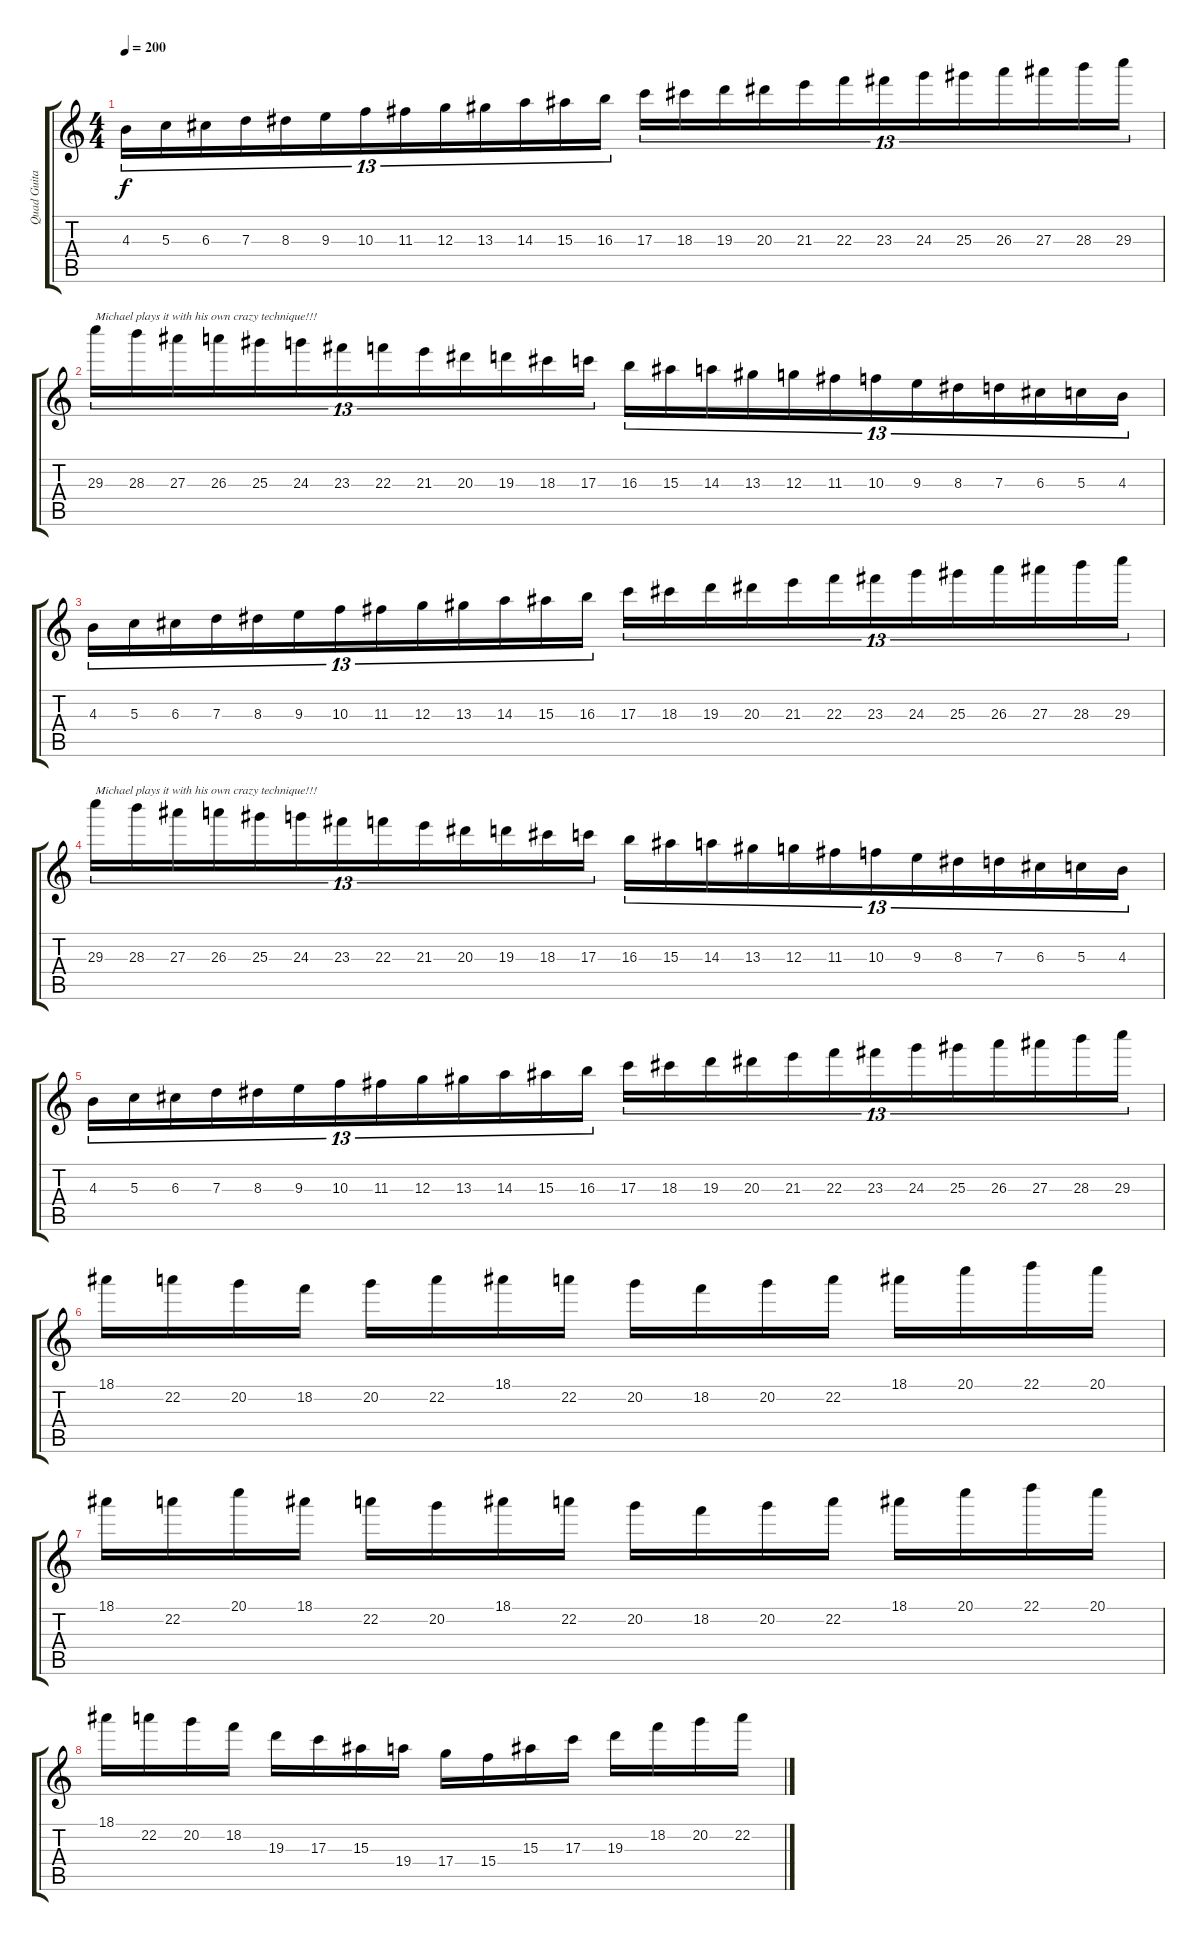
\track ("Quad Guitar" "Quad Guita") {instrument distortionguitar}
\staff {score tabs}
\tuning (E4 B3 G3 D3 A2 E2) {hide}
\ts (4 4)
\tempo 200
\clef g2
\ks c
4.3.16{tu (13 8) dy f} 5.3.16{tu (13 8)} 6.3.16{tu (13 8)} 7.3.16{tu (13 8)} 8.3.16{tu (13 8)} 9.3.16{tu (13 8)} 10.3.16{tu (13 8)} 11.3.16{tu (13 8)} 12.3.16{tu (13 8)} 13.3.16{tu (13 8)} 14.3.16{tu (13 8)} 15.3.16{tu (13 8)} 16.3.16{tu (13 8)} 17.3.16{tu (13 8)} 18.3.16{tu (13 8)} 19.3.16{tu (13 8)} 20.3.16{tu (13 8)} 21.3.16{tu (13 8)} 22.3.16{tu (13 8)} 23.3.16{tu (13 8)} 24.3.16{tu (13 8)} 25.3.16{tu (13 8)} 26.3.16{tu (13 8)} 27.3.16{tu (13 8)} 28.3.16{tu (13 8)} 29.3.16{tu (13 8)} |
29.3.16{tu (13 8) txt "Michael plays it with his own crazy technique!!!"} 28.3.16{tu (13 8)} 27.3.16{tu (13 8)} 26.3.16{tu (13 8)} 25.3.16{tu (13 8)} 24.3.16{tu (13 8)} 23.3.16{tu (13 8)} 22.3.16{tu (13 8)} 21.3.16{tu (13 8)} 20.3.16{tu (13 8)} 19.3.16{tu (13 8)} 18.3.16{tu (13 8)} 17.3.16{tu (13 8)} 16.3.16{tu (13 8)} 15.3.16{tu (13 8)} 14.3.16{tu (13 8)} 13.3.16{tu (13 8)} 12.3.16{tu (13 8)} 11.3.16{tu (13 8)} 10.3.16{tu (13 8)} 9.3.16{tu (13 8)} 8.3.16{tu (13 8)} 7.3.16{tu (13 8)} 6.3.16{tu (13 8)} 5.3.16{tu (13 8)} 4.3.16{tu (13 8)} |
4.3.16{tu (13 8)} 5.3.16{tu (13 8)} 6.3.16{tu (13 8)} 7.3.16{tu (13 8)} 8.3.16{tu (13 8)} 9.3.16{tu (13 8)} 10.3.16{tu (13 8)} 11.3.16{tu (13 8)} 12.3.16{tu (13 8)} 13.3.16{tu (13 8)} 14.3.16{tu (13 8)} 15.3.16{tu (13 8)} 16.3.16{tu (13 8)} 17.3.16{tu (13 8)} 18.3.16{tu (13 8)} 19.3.16{tu (13 8)} 20.3.16{tu (13 8)} 21.3.16{tu (13 8)} 22.3.16{tu (13 8)} 23.3.16{tu (13 8)} 24.3.16{tu (13 8)} 25.3.16{tu (13 8)} 26.3.16{tu (13 8)} 27.3.16{tu (13 8)} 28.3.16{tu (13 8)} 29.3.16{tu (13 8)} |
29.3.16{tu (13 8) txt "Michael plays it with his own crazy technique!!!"} 28.3.16{tu (13 8)} 27.3.16{tu (13 8)} 26.3.16{tu (13 8)} 25.3.16{tu (13 8)} 24.3.16{tu (13 8)} 23.3.16{tu (13 8)} 22.3.16{tu (13 8)} 21.3.16{tu (13 8)} 20.3.16{tu (13 8)} 19.3.16{tu (13 8)} 18.3.16{tu (13 8)} 17.3.16{tu (13 8)} 16.3.16{tu (13 8)} 15.3.16{tu (13 8)} 14.3.16{tu (13 8)} 13.3.16{tu (13 8)} 12.3.16{tu (13 8)} 11.3.16{tu (13 8)} 10.3.16{tu (13 8)} 9.3.16{tu (13 8)} 8.3.16{tu (13 8)} 7.3.16{tu (13 8)} 6.3.16{tu (13 8)} 5.3.16{tu (13 8)} 4.3.16{tu (13 8)} |
4.3.16{tu (13 8)} 5.3.16{tu (13 8)} 6.3.16{tu (13 8)} 7.3.16{tu (13 8)} 8.3.16{tu (13 8)} 9.3.16{tu (13 8)} 10.3.16{tu (13 8)} 11.3.16{tu (13 8)} 12.3.16{tu (13 8)} 13.3.16{tu (13 8)} 14.3.16{tu (13 8)} 15.3.16{tu (13 8)} 16.3.16{tu (13 8)} 17.3.16{tu (13 8)} 18.3.16{tu (13 8)} 19.3.16{tu (13 8)} 20.3.16{tu (13 8)} 21.3.16{tu (13 8)} 22.3.16{tu (13 8)} 23.3.16{tu (13 8)} 24.3.16{tu (13 8)} 25.3.16{tu (13 8)} 26.3.16{tu (13 8)} 27.3.16{tu (13 8)} 28.3.16{tu (13 8)} 29.3.16{tu (13 8)} |
18.1.16 22.2.16 20.2.16 18.2.16 20.2.16 22.2.16 18.1.16 22.2.16 20.2.16 18.2.16 20.2.16 22.2.16 18.1.16 20.1.16 22.1.16 20.1.16 |
18.1.16 22.2.16 20.1.16 18.1.16 22.2.16 20.2.16 18.1.16 22.2.16 20.2.16 18.2.16 20.2.16 22.2.16 18.1.16 20.1.16 22.1.16 20.1.16 |
18.1.16 22.2.16 20.2.16 18.2.16 19.3.16 17.3.16 15.3.16 19.4.16 17.4.16 15.4.16 15.3.16 17.3.16 19.3.16 18.2.16 20.2.16 22.2.16
